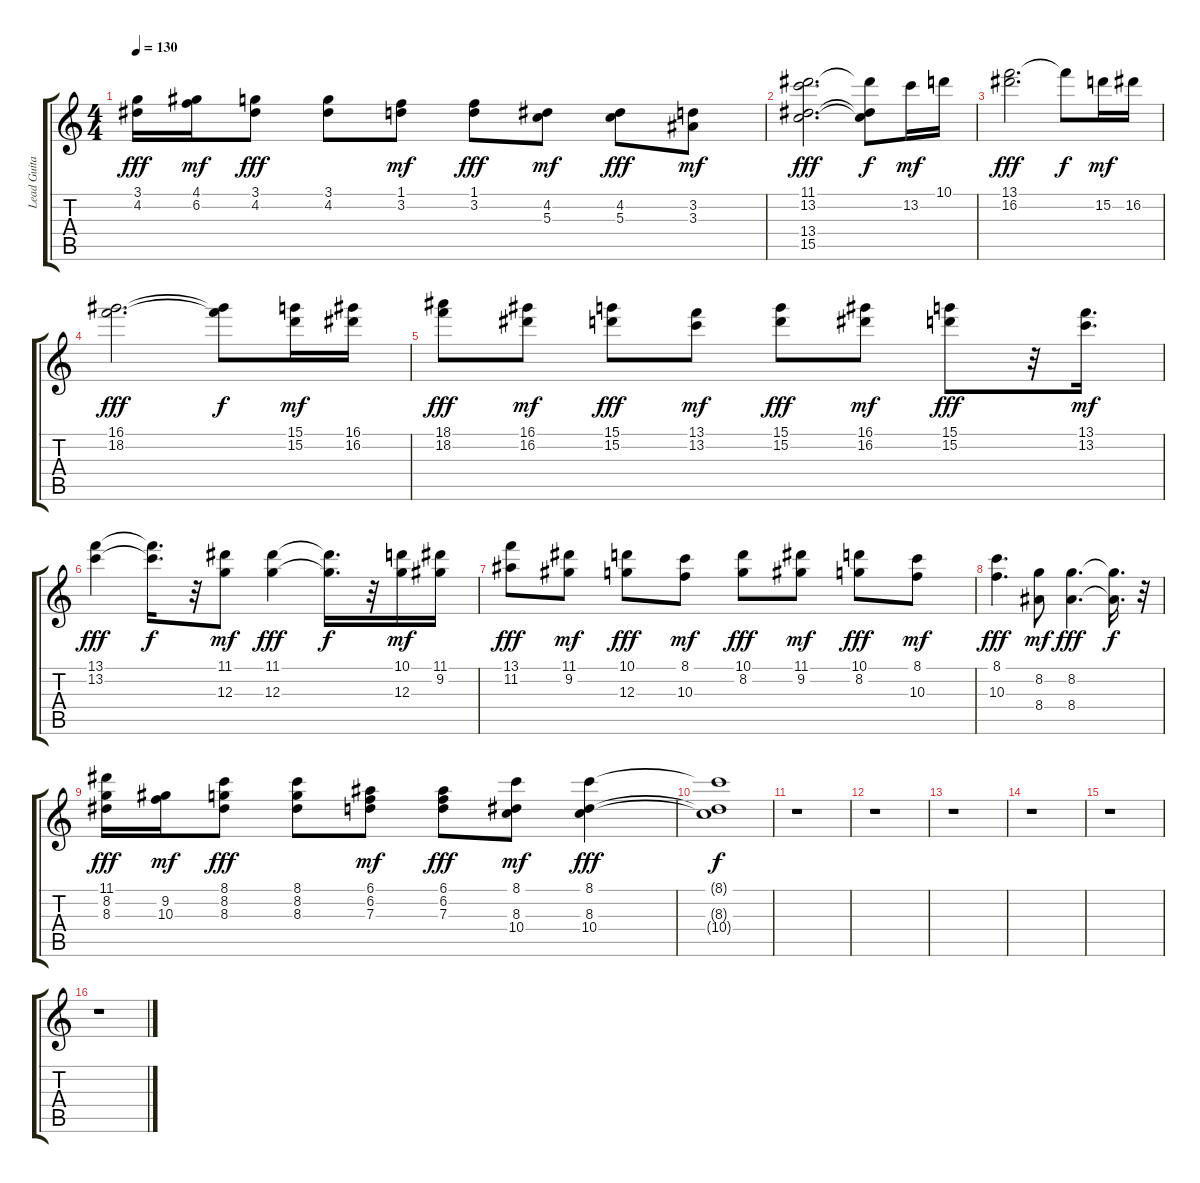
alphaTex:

\track ("Lead Guitar (Nylon)" "Lead Guita") {instrument acousticguitarnylon}
\staff {score tabs}
\tuning (E4 B3 G3 D3 A2 E2) {hide}
\ts (4 4)
\tempo 130
\clef g2
\ks c
(3.1 4.2).16{dy fff} (4.1 6.2).16{dy mf} (3.1 4.2).8{dy fff} (3.1 4.2).8 (1.1 3.2).8{dy mf} (1.1 3.2).8{dy fff} (4.2 5.3).8{dy mf} (4.2 5.3).8{dy fff} (3.2 3.3).8{dy mf} |
(11.1 13.2 13.4 15.5).2{d dy fff} (11.1{t} 13.4{t} 15.5{t}).8{dy f} 13.2.16{dy mf} 10.1.16 |
(13.1 16.2).2{d dy fff} 13.1{t}.8{dy f} 15.2.16{dy mf} 16.2.16 |
(16.1 18.2).2{d dy fff} (16.1{t} 18.2{t}).8{dy f} (15.1 15.2).16{dy mf} (16.1 16.2).16 |
(18.1 18.2).8{dy fff} (16.1 16.2).8{dy mf} (15.1 15.2).8{dy fff} (13.1 13.2).8{dy mf} (15.1 15.2).8{dy fff} (16.1 16.2).8{dy mf} (15.1 15.2).8{dy fff} r.32 (13.1 13.2).16{d dy mf} |
(13.1 13.2).4{dy fff} (13.1{t} 13.2{t}).16{d dy f} r.32 (11.1 12.3).8{dy mf} (11.1 12.3).4{dy fff} (11.1{t} 12.3{t}).16{d dy f} r.32 (10.1 12.3).16{dy mf} (11.1 9.2).16 |
(13.1 11.2).8{dy fff} (11.1 9.2).8{dy mf} (10.1 12.3).8{dy fff} (8.1 10.3).8{dy mf} (10.1 8.2).8{dy fff} (11.1 9.2).8{dy mf} (10.1 8.2).8{dy fff} (8.1 10.3).8{dy mf} |
(8.1 10.3).4{d dy fff} (8.2 8.4).8{dy mf} (8.2 8.4).4{d dy fff} (8.2{t} 8.4{t}).16{d dy f} r.32 |
(11.1 8.2 8.3).16{dy fff} (9.2 10.3).16{dy mf} (8.1 8.2 8.3).8{dy fff} (8.1 8.2 8.3).8 (6.1 6.2 7.3).8{dy mf} (6.1 6.2 7.3).8{dy fff} (8.1 8.3 10.4).8{dy mf} (8.1 8.3 10.4).4{dy fff} |
(8.1{t} 8.3{t} 10.4{t}).1{dy f} |
r.1 |
r.1 |
r.1 |
r.1 |
r.1 |
r.1
